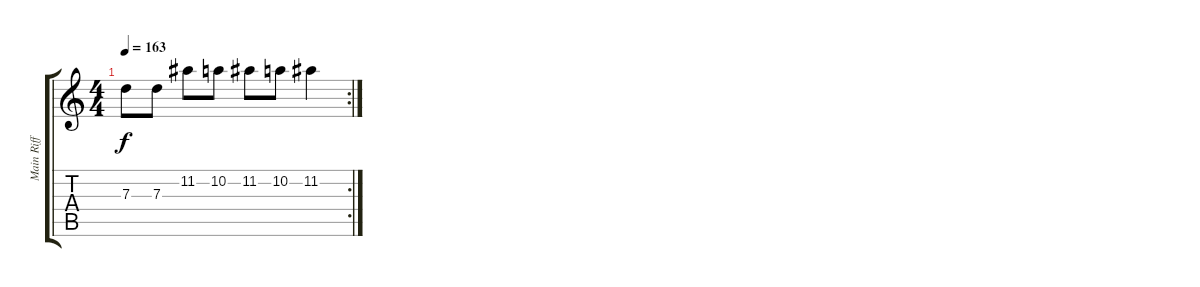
\track ("Main Riff" "Main Riff") {instrument overdrivenguitar}
\staff {score tabs}
\tuning (E4 B3 G3 D3 A2 E2) {hide}
\rc 2
\ts (4 4)
\tempo 163
\clef g2
\ks c
7.3.8{dy f} 7.3.8 11.2.8 10.2.8 11.2.8 10.2.8 11.2.4
